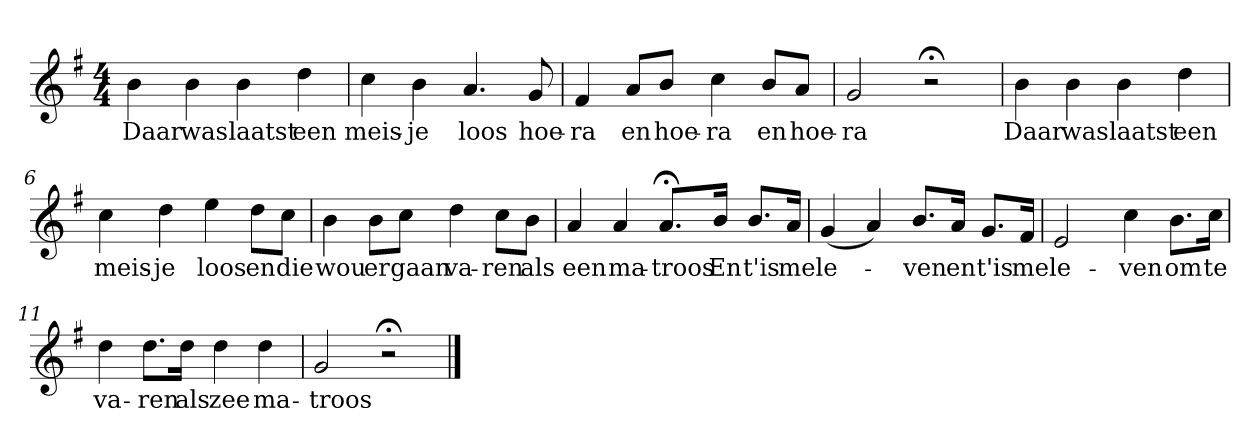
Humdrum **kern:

**kern	**text
*part1	*part1
*staff1	*staff1
*k[f#]	*
*G:	*
*M4/4	*
*MM120	*
=1	=1
4b	Daar
4b	was
4b	laatst
4dd	een
=2	=2
4cc	meis-
4b	-je
4.a	loos
8g	hoe-
=3	=3
4f#	-ra
8aL	en
8bJ	hoe-
4cc	-ra
8bL	en
8aJ	hoe-
=4	=4
2g	-ra
2r;<	.
=5	=5
4b	Daar
4b	was
4b	laatst
4dd	een
=6	=6
4cc	meis-
4dd	-je
4ee	loos
8ddL	en
8ccJ	die
=7	=7
4b	wou
8bL	er
8ccJ	gaan
4dd	va-
8ccL	-ren
8bJ	als
=8	=8
4a	een
4a	ma-
8.a;<L	-troos
16bJk	En
8.bL	t'is
16aJk	me
=9	=9
(4g	le-
4a)	.
8.bL	-ven
16aJk	en
8.gL	t'is
16f#Jk	me
=10	=10
2e	le-
4cc	-ven
8.bL	om
16ccJk	te
=11	=11
4dd	va-
8.ddL	-ren
16ddJk	als
4dd	zee
4dd	ma-
=12	=12
2g	-troos
2r;<	.
==	==
*-	*-
